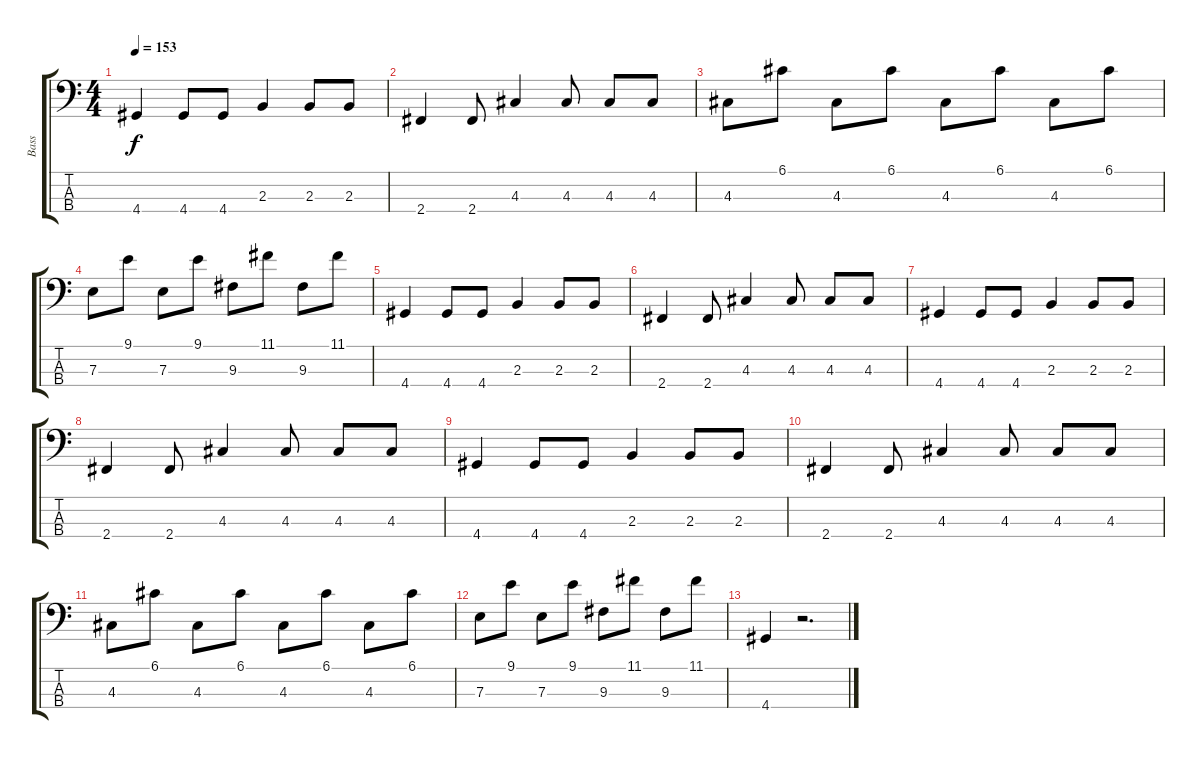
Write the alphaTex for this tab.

\track ("Bass" "Bass") {instrument electricbassfinger}
\staff {score tabs}
\tuning (G2 D2 A1 E1) {hide}
\ts (4 4)
\tempo 153
\clef f4
\ks c
4.4.4{dy f} 4.4.8 4.4.8 2.3.4 2.3.8 2.3.8 |
2.4.4 2.4.8 4.3.4 4.3.8 4.3.8 4.3.8 |
4.3.8 6.1.8 4.3.8 6.1.8 4.3.8 6.1.8 4.3.8 6.1.8 |
7.3.8 9.1.8 7.3.8 9.1.8 9.3.8 11.1.8 9.3.8 11.1.8 |
4.4.4 4.4.8 4.4.8 2.3.4 2.3.8 2.3.8 |
2.4.4 2.4.8 4.3.4 4.3.8 4.3.8 4.3.8 |
4.4.4 4.4.8 4.4.8 2.3.4 2.3.8 2.3.8 |
2.4.4 2.4.8 4.3.4 4.3.8 4.3.8 4.3.8 |
4.4.4 4.4.8 4.4.8 2.3.4 2.3.8 2.3.8 |
2.4.4 2.4.8 4.3.4 4.3.8 4.3.8 4.3.8 |
4.3.8 6.1.8 4.3.8 6.1.8 4.3.8 6.1.8 4.3.8 6.1.8 |
7.3.8 9.1.8 7.3.8 9.1.8 9.3.8 11.1.8 9.3.8 11.1.8 |
4.4.4 r.2{d}
